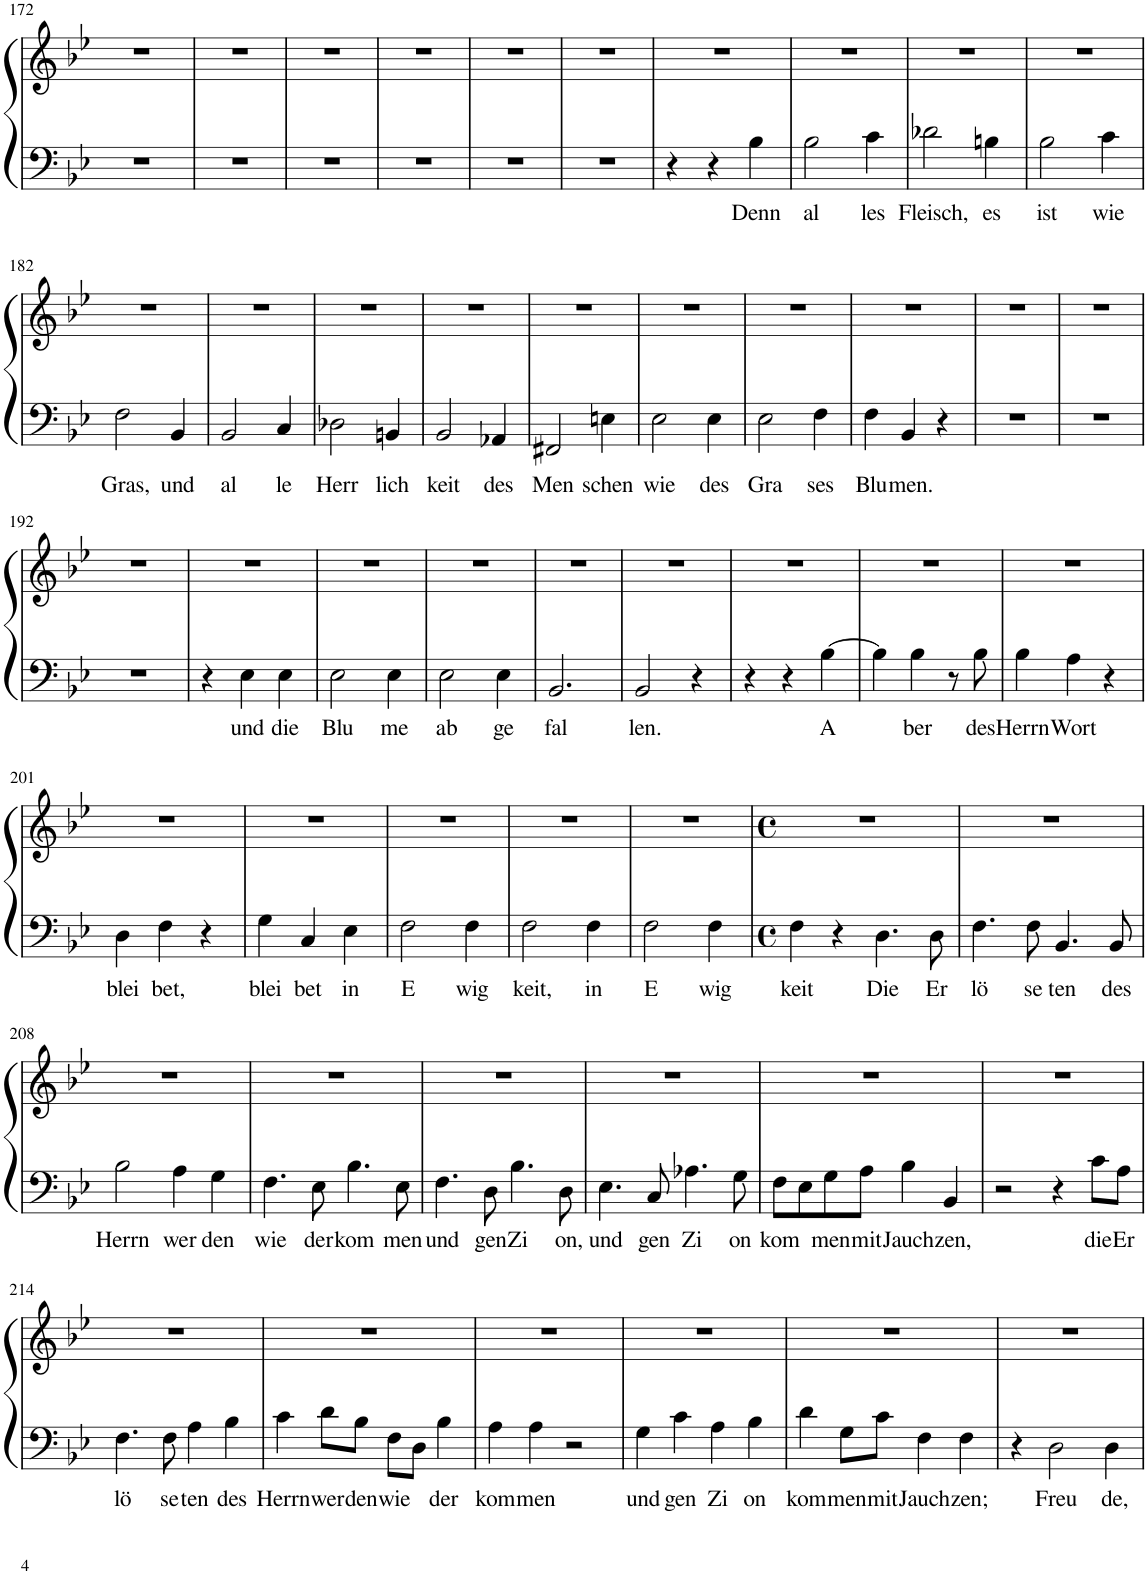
**kern	**text	**kern
*part1	*part1	*part1
*staff2	*staff2	*staff1
*I"Piano	*	*
*I'Pno.	*	*
!!LO:PB:g=z
*clefF4	*	*clefG2
*k[b-e-]	*	*k[b-e-]
*M3/4	*	*M3/4
=172	=172	=172
2.r	.	2.r
=173	=173	=173
2.r	.	2.r
=174	=174	=174
2.r	.	2.r
=175	=175	=175
2.r	.	2.r
=176	=176	=176
2.r	.	2.r
=177	=177	=177
2.r	.	2.r
=178	=178	=178
4r	.	2.r
4r	.	.
!	!LO:LY:b	!
4B-\	Denn	.
=179	=179	=179
!	!LO:LY:b	!
2B-\	al	2.r
!	!LO:LY:b	!
4c\	les	.
=180	=180	=180
!	!LO:LY:b	!
2d-X\	Fleisch,	2.r
!	!LO:LY:b	!
4Bn\	es	.
=181	=181	=181
!	!LO:LY:b	!
2B-\	ist	2.r
!	!LO:LY:b	!
4c\	wie	.
!!LO:LB:g=z
=182	=182	=182
!	!LO:LY:b	!
2F\	Gras,	2.r
!	!LO:LY:b	!
4BB-/	und	.
=183	=183	=183
!	!LO:LY:b	!
2BB-/	al	2.r
!	!LO:LY:b	!
4C/	le	.
=184	=184	=184
!	!LO:LY:b	!
2D-X\	Herr	2.r
!	!LO:LY:b	!
4BBn/	lich	.
=185	=185	=185
!	!LO:LY:b	!
2BB-/	keit	2.r
!	!LO:LY:b	!
4AA-X/	des	.
=186	=186	=186
!	!LO:LY:b	!
2FF#X/	Men	2.r
!	!LO:LY:b	!
4En\	schen	.
=187	=187	=187
!	!LO:LY:b	!
2E-\	wie	2.r
!	!LO:LY:b	!
4E-\	des	.
=188	=188	=188
!	!LO:LY:b	!
2E-\	Gra	2.r
!	!LO:LY:b	!
4F\	ses	.
=189	=189	=189
!	!LO:LY:b	!
4F\	Blu	2.r
!	!LO:LY:b	!
4BB-/	men.	.
4r	.	.
=190	=190	=190
2.r	.	2.r
=191	=191	=191
2.r	.	2.r
!!LO:LB:g=z
=192	=192	=192
2.r	.	2.r
=193	=193	=193
4r	.	2.r
!	!LO:LY:b	!
4E-\	und	.
!	!LO:LY:b	!
4E-\	die	.
=194	=194	=194
!	!LO:LY:b	!
2E-\	Blu	2.r
!	!LO:LY:b	!
4E-\	me	.
=195	=195	=195
!	!LO:LY:b	!
2E-\	ab	2.r
!	!LO:LY:b	!
4E-\	ge	.
=196	=196	=196
!	!LO:LY:b	!
2.BB-/	fal	2.r
=197	=197	=197
!	!LO:LY:b	!
2BB-/	len.	2.r
4r	.	.
=198	=198	=198
4r	.	2.r
4r	.	.
!	!LO:LY:b	!
[4B-\	A	.
=199	=199	=199
4B-\]	.	2.r
!	!LO:LY:b	!
4B-\	ber	.
8r	.	.
!	!LO:LY:b	!
8B-\	des	.
=200	=200	=200
!	!LO:LY:b	!
4B-\	Herrn	2.r
!	!LO:LY:b	!
4A\	Wort	.
4r	.	.
!!LO:LB:g=z
=201	=201	=201
!	!LO:LY:b	!
4D\	blei	2.r
!	!LO:LY:b	!
4F\	bet,	.
4r	.	.
=202	=202	=202
!	!LO:LY:b	!
4G\	blei	2.r
!	!LO:LY:b	!
4C/	bet	.
!	!LO:LY:b	!
4E-\	in	.
=203	=203	=203
!	!LO:LY:b	!
2F\	E	2.r
!	!LO:LY:b	!
4F\	wig	.
=204	=204	=204
!	!LO:LY:b	!
2F\	keit,	2.r
!	!LO:LY:b	!
4F\	in	.
=205	=205	=205
!	!LO:LY:b	!
2F\	E	2.r
!	!LO:LY:b	!
4F\	wig	.
=206	=206	=206
*M4/4	*	*M4/4
*met(c)	*	*met(c)
!	!LO:LY:b	!
4F\	keit	1r
4r	.	.
!	!LO:LY:b	!
4.D\	Die	.
!	!LO:LY:b	!
8D\	Er	.
=207	=207	=207
!	!LO:LY:b	!
4.F\	lö	1r
!	!LO:LY:b	!
8F\	se	.
!	!LO:LY:b	!
4.BB-/	ten	.
!	!LO:LY:b	!
8BB-/	des	.
!!LO:LB:g=z
=208	=208	=208
!	!LO:LY:b	!
2B-\	Herrn	1r
!	!LO:LY:b	!
4A\	wer	.
!	!LO:LY:b	!
4G\	den	.
=209	=209	=209
!	!LO:LY:b	!
4.F\	wie	1r
!	!LO:LY:b	!
8E-\	der	.
!	!LO:LY:b	!
4.B-\	kom	.
!	!LO:LY:b	!
8E-\	men	.
=210	=210	=210
!	!LO:LY:b	!
4.F\	und	1r
!	!LO:LY:b	!
8D\	gen	.
!	!LO:LY:b	!
4.B-\	Zi	.
!	!LO:LY:b	!
8D\	on,	.
=211	=211	=211
!	!LO:LY:b	!
4.E-\	und	1r
!	!LO:LY:b	!
8C/	gen	.
!	!LO:LY:b	!
4.A-X\	Zi	.
!	!LO:LY:b	!
8G\	on	.
=212	=212	=212
!	!LO:LY:b	!
8F\L	kom	1r
8E-\	.	.
!	!LO:LY:b	!
8G\	men	.
!	!LO:LY:b	!
8A\J	mit	.
!	!LO:LY:b	!
4B-\	Jauch	.
!	!LO:LY:b	!
4BB-/	zen,	.
=213	=213	=213
2r	.	1r
4r	.	.
!	!LO:LY:b	!
8c\L	die	.
!	!LO:LY:b	!
8A\J	Er	.
!!LO:LB:g=z
=214	=214	=214
!	!LO:LY:b	!
4.F\	lö	1r
!	!LO:LY:b	!
8F\	se	.
!	!LO:LY:b	!
4A\	ten	.
!	!LO:LY:b	!
4B-\	des	.
=215	=215	=215
!	!LO:LY:b	!
4c\	Herrn	1r
!	!LO:LY:b	!
8d\L	wer	.
!	!LO:LY:b	!
8B-\J	den	.
!	!LO:LY:b	!
8F\L	wie	.
8D\J	.	.
!	!LO:LY:b	!
4B-\	der	.
=216	=216	=216
!	!LO:LY:b	!
4A\	kom	1r
!	!LO:LY:b	!
4A\	men	.
2r	.	.
=217	=217	=217
!	!LO:LY:b	!
4G\	und	1r
!	!LO:LY:b	!
4c\	gen	.
!	!LO:LY:b	!
4A\	Zi	.
!	!LO:LY:b	!
4B-\	on	.
=218	=218	=218
!	!LO:LY:b	!
4d\	kom	1r
!	!LO:LY:b	!
8G\L	men	.
!	!LO:LY:b	!
8c\J	mit	.
!	!LO:LY:b	!
4F\	Jauch	.
!	!LO:LY:b	!
4F\	zen;	.
=219	=219	=219
4r	.	1r
!	!LO:LY:b	!
2D\	Freu	.
!	!LO:LY:b	!
4D\	de,	.
=	=	=
*-	*-	*-
